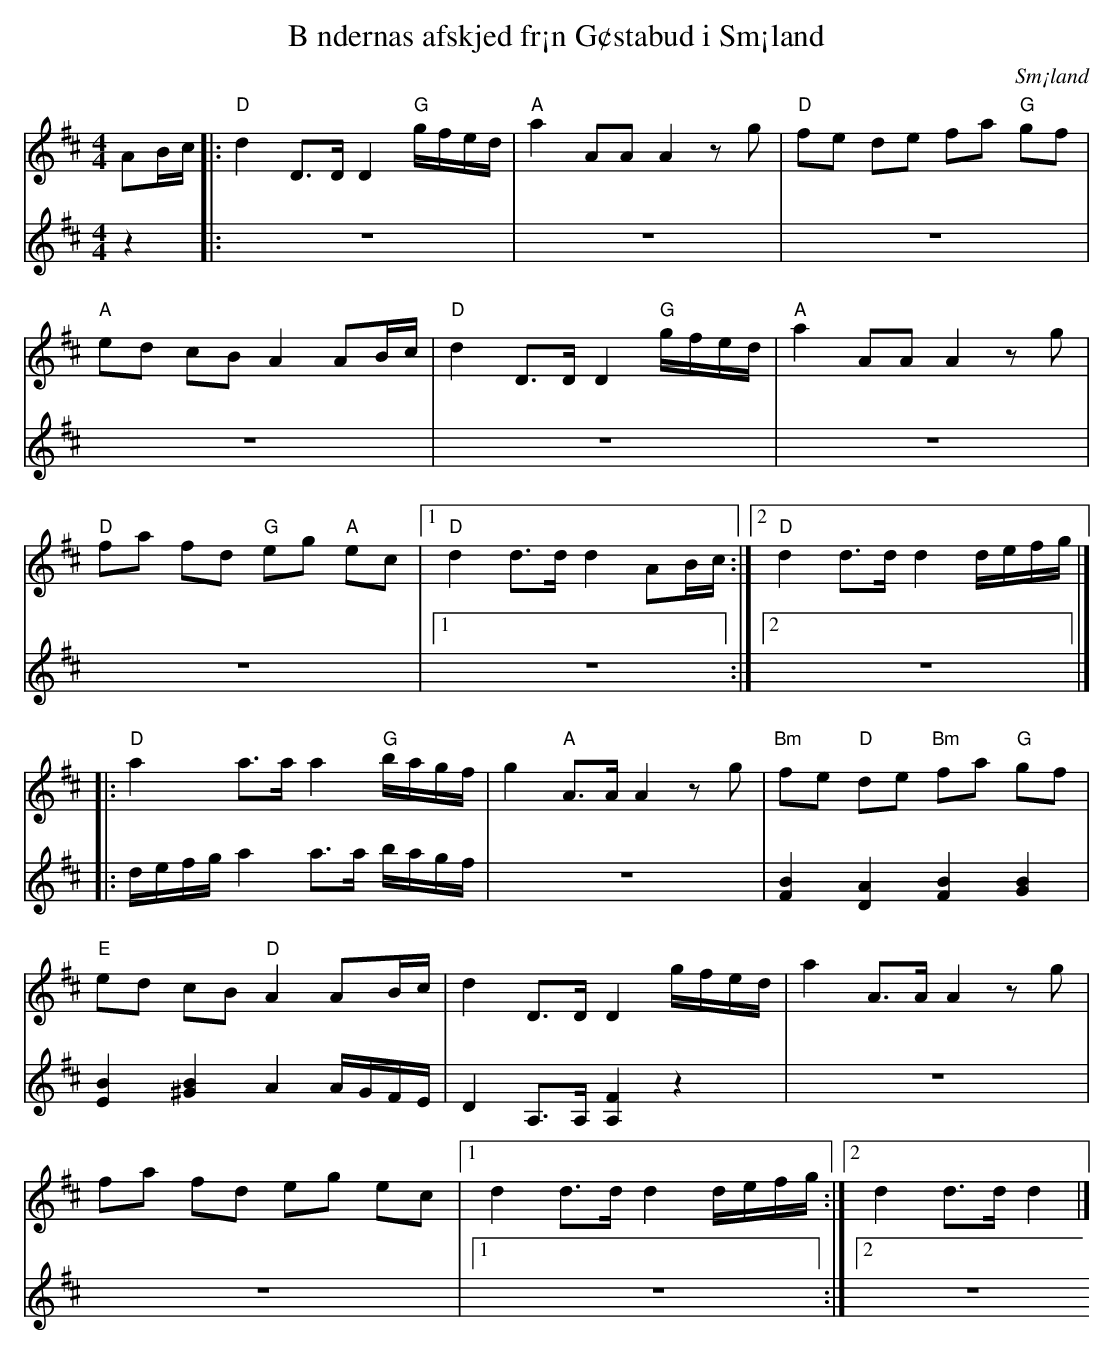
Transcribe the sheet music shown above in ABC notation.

X:1
T:B ndernas afskjed fr¡n G¢stabud i Sm¡land
O:Sm¡land
M:4/4
L:1/16
K:D
[V:1]A2Bc|:"D" d4 D3D D4 "G" gfed|"A" a4 A2A2 A4 z2g2|"D" f2e2 d2e2 f2a2 "G" g2f2|
[V:2]z4  |:z16                   |z16                |z16                        |
[V:1]"A" e2d2 c2B2 A4 A2Bc|"D" d4 D3D D4 "G" gfed|"A" a4 A2A2 A4 z2g2|
[V:2]z16                  |z16                   |z16                |
[V:1]"D" f2a2 f2d2 "G" e2g2 "A" e2c2|[1 "D" d4d3d d4 A2Bc:|[2 "D" d4 d3d d4 defg|]
[V:2]z16                            |[1 z16              :|[2 z16               |]
[V:1]|:"D" a4 a3a a4 "G" bagf|g4 "A" A3A A4 z2g2|"Bm" f2e2 "D" d2e2 "Bm" f2a2 "G" g2f2|
[V:2]|:defg a4 a3a bagf      |z16               |[F4 B4][D4 A4][F4 B4][G4 B4]         |
[V:1]"E" e2d2 c2B2 "D" A4 A2Bc|d4 D3D D4 gfed      |a4 A3A A4 z2g2|
[V:2][E4 B4][^G4 B4] A4 AGFE  |D4 A,3A, [A,4 F4] z4|z16|
[V:1]f2a2 f2d2 e2g2 e2c2|[1 d4 d3d d4 defg:|[2 d4 d3d d4|]
[V:2]z16                |[1 z16           :|[2 z16      |]
